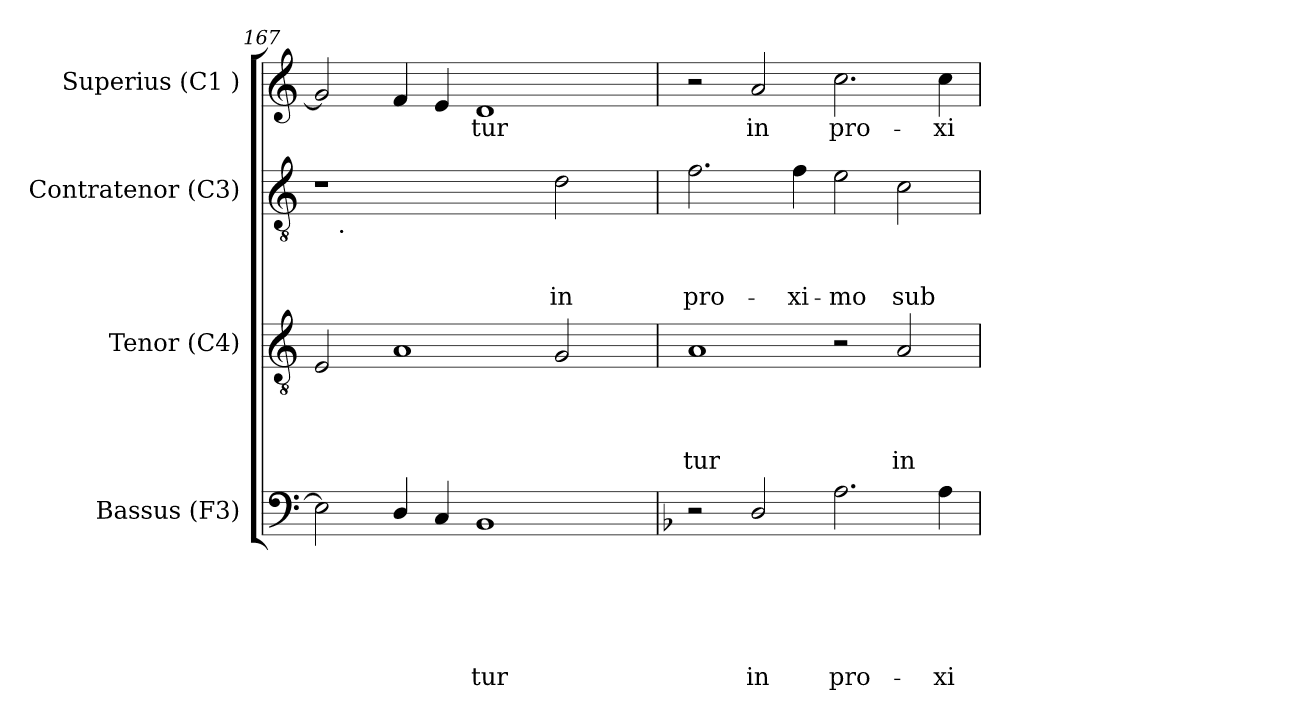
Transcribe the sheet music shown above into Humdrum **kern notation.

**kern	**text	**text	**text	**text	**text	**text	**kern	**text	**text	**text	**text	**kern	**text	**text	**text	**kern	**text
*part4	*part4	*part4	*part4	*part4	*part4	*part4	*part3	*part3	*part3	*part3	*part3	*part2	*part2	*part2	*part2	*part1	*part1
*staff4	*staff4	*staff4	*staff4	*staff4	*staff4	*staff4	*staff3	*staff3	*staff3	*staff3	*staff3	*staff2	*staff2	*staff2	*staff2	*staff1	*staff1
*I"Bassus (F3)	*	*	*	*	*	*	*I"Tenor (C4)	*	*	*	*	*I"Contratenor (C3)	*	*	*	*I"Superius (C1 )	*
*I'Bass.	*	*	*	*	*	*	*I'T.	*	*	*	*	*I'C.	*	*	*	*I'S.	*
*clefF4	*	*	*	*	*	*	*clefGv2	*	*	*	*	*clefGv2	*	*	*	*clefG2	*
*k[]	*	*	*	*	*	*	*k[]	*	*	*	*	*k[]	*	*	*	*k[]	*
*C:	*	*	*	*	*	*	*C:	*	*	*	*	*C:	*	*	*	*C:	*
=167	=167	=167	=167	=167	=167	=167	=167	=167	=167	=167	=167	=167	=167	=167	=167	=167	=167
*	*	*	*	*	*	*	*	*	*	*	*	*^	*	*	*	*	*
2E\]	.	.	.	.	.	.	2E/	.	.	.	.	1r	16.ryy	.	.	.	2g/]	.
!	!	!	!	!	!	!	!	!	!	!	!	!	!LO:TX:b:t=.	!	!	!	!	!
.	.	.	.	.	.	.	.	.	.	.	.	.	1ryy	.	.	.	.	.
4D/	.	.	.	.	.	.	1A	.	.	.	.	.	.	.	.	.	4f/	.
4C/	.	.	.	.	.	.	.	.	.	.	.	.	.	.	.	.	4e/	.
!	!	!	!	!	!	!LO:LY:b	!	!	!	!	!	!	!	!	!	!	!	!LO:LY:b
1BB	.	.	.	.	.	-tur	.	.	.	.	.	2ryy	.	.	.	.	1d	-tur
.	.	.	.	.	.	.	.	.	.	.	.	.	2ryy	.	.	.	.	.
!	!	!	!	!	!	!	!	!	!	!	!	!	!	!	!	!LO:LY:b	!	!
.	.	.	.	.	.	.	2G/	.	.	.	.	2d\	.	.	.	in	.	.
.	.	.	.	.	.	.	.	.	.	.	.	.	4ryy	.	.	.	.	.
.	.	.	.	.	.	.	.	.	.	.	.	.	8ryy	.	.	.	.	.
.	.	.	.	.	.	.	.	.	.	.	.	.	32ryy	.	.	.	.	.
*	*	*	*	*	*	*	*	*	*	*	*	*v	*v	*	*	*	*	*
!!LO:PB:g=z
=168	=168	=168	=168	=168	=168	=168	=168	=168	=168	=168	=168	=168	=168	=168	=168	=168	=168
*k[b-]	*	*	*	*	*	*	*	*	*	*	*	*	*	*	*	*	*
*F:	*	*	*	*	*	*	*	*	*	*	*	*	*	*	*	*	*
*	*	*	*	*	*	*	*	*	*	*	*	*^	*	*	*	*	*
!	!	!	!	!	!	!	!	!	!	!	!LO:LY:b	!	!	!	!	!LO:LY:b	!	!
*	*	*	*	*	*	*	*	*	*	*	*	*v	*v	*	*	*	*	*
2r	.	.	.	.	.	.	1A	.	.	.	-tur	2.f\	.	.	pro-	2r	.
!	!	!	!	!	!	!LO:LY:b	!	!	!	!	!	!	!	!	!	!	!LO:LY:b
2D/	.	.	.	.	.	in	.	.	.	.	.	.	.	.	.	2a/	in
!	!	!	!	!	!	!	!	!	!	!	!	!	!	!	!LO:LY:b	!	!
.	.	.	.	.	.	.	.	.	.	.	.	4f\	.	.	-xi-	.	.
!	!	!	!	!	!	!LO:LY:b	!	!	!	!	!	!	!	!	!LO:LY:b	!	!LO:LY:b
2.A\	.	.	.	.	.	pro-	2r	.	.	.	.	2e\	.	.	-mo	2.cc\	pro-
!	!	!	!	!	!	!	!	!	!	!	!LO:LY:b	!	!	!	!LO:LY:b	!	!
.	.	.	.	.	.	.	2A/	.	.	.	in	2c\	.	.	sub-	.	.
!	!	!	!	!	!	!LO:LY:b	!	!	!	!	!	!	!	!	!	!	!LO:LY:b
4A\	.	.	.	.	.	-xi-	.	.	.	.	.	.	.	.	.	4cc\	-xi-
=	=	=	=	=	=	=	=	=	=	=	=	=	=	=	=	=	=
*-	*-	*-	*-	*-	*-	*-	*-	*-	*-	*-	*-	*-	*-	*-	*-	*-	*-
